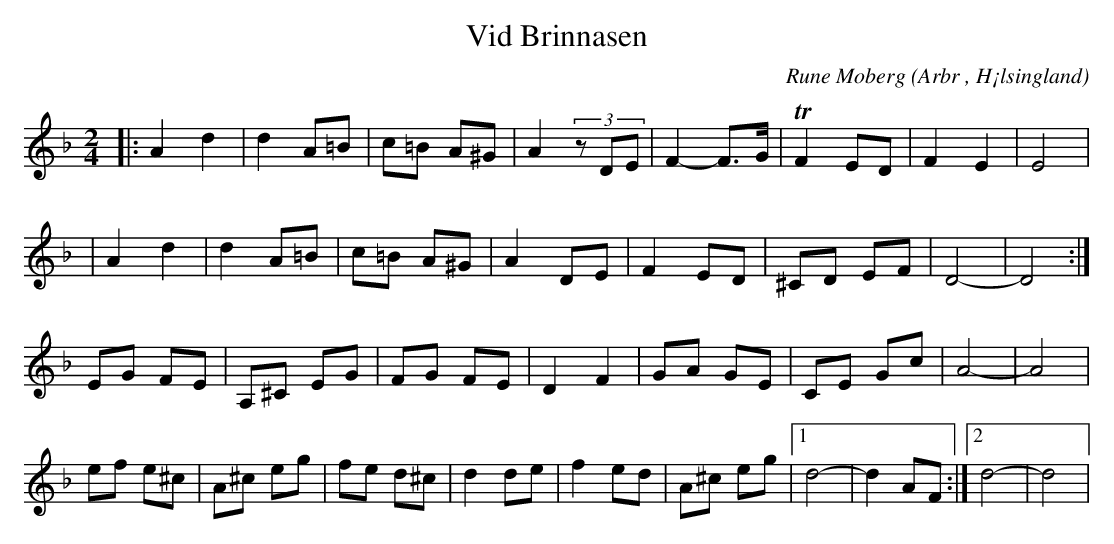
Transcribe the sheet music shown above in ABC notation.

X:1
T:Vid Brinnasen
C: Rune Moberg
O:Arbr , H¡lsingland
M:2/4
L:1/8
K:Dm
|:A2 d2|d2 A=B|c=B A^G|A2 (3zDE| F2-F>G| TF2 ED|F2 E2|E4|
| A2 d2|d2 A=B|c=B A^G|A2 DE|F2 ED|^CD EF|D4-|D4:|
EG FE|A,^C EG|FG FE|D2 F2|GA GE|CE Gc|A4-|A4|
ef e^c|A^c eg|fe d^c|d2 de|f2 ed|A^c eg|1 d4-|d2 AF:|2 d4-|d4|
